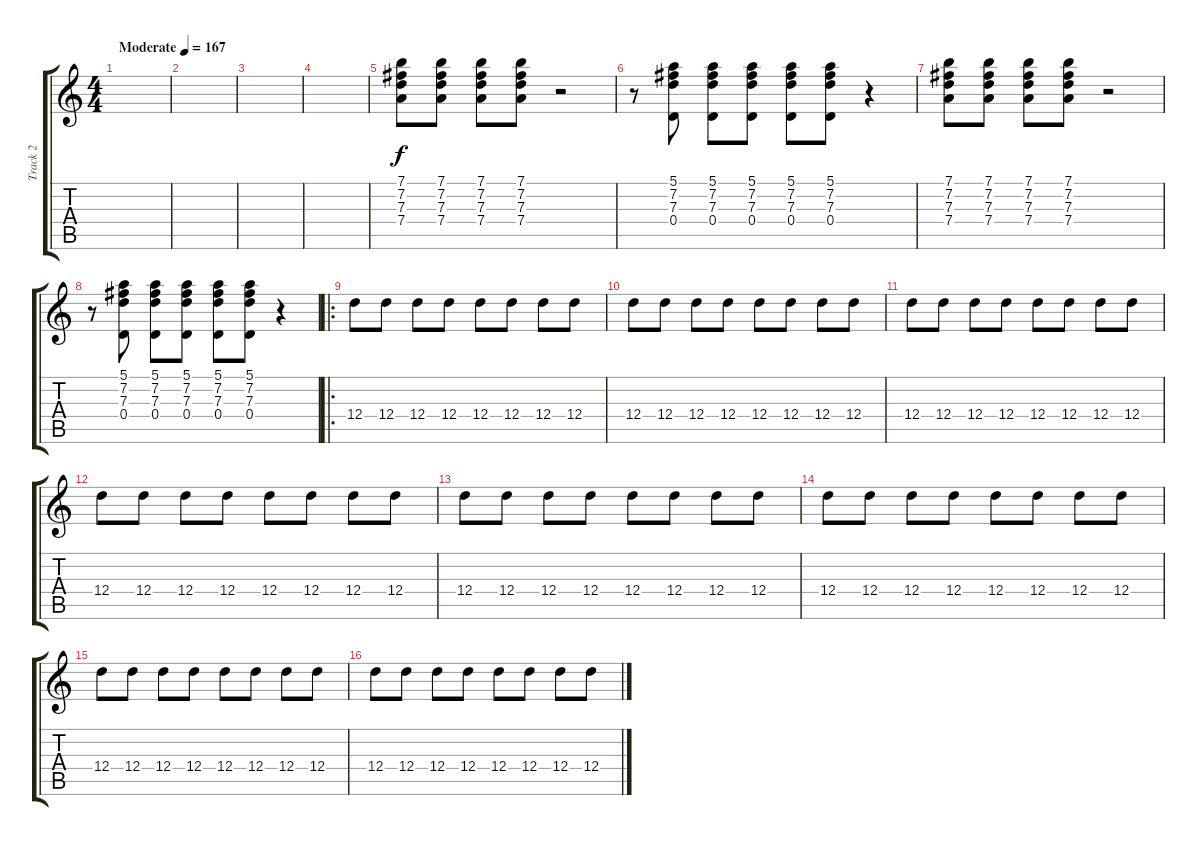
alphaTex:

\track ("Track 2" "Track 2") {instrument overdrivenguitar}
\staff {score tabs}
\tuning (E4 B3 G3 D3 A2 E2) {hide}
\ts (4 4)
\tempo (167 "Moderate")
\clef g2
\ks c
|
|
|
|
(7.1 7.2 7.3 7.4).8 (7.1 7.2 7.3 7.4).8 (7.1 7.2 7.3 7.4).8 (7.1 7.2 7.3 7.4).8 r.2 |
r.8 (5.1 7.2 7.3 0.4).8 (5.1 7.2 7.3 0.4).8 (5.1 7.2 7.3 0.4).8 (5.1 7.2 7.3 0.4).8 (5.1 7.2 7.3 0.4).8 r.4 |
(7.1 7.2 7.3 7.4).8 (7.1 7.2 7.3 7.4).8 (7.1 7.2 7.3 7.4).8 (7.1 7.2 7.3 7.4).8 r.2 |
r.8 (5.1 7.2 7.3 0.4).8 (5.1 7.2 7.3 0.4).8 (5.1 7.2 7.3 0.4).8 (5.1 7.2 7.3 0.4).8 (5.1 7.2 7.3 0.4).8 r.4 |
\ro
12.4.8 12.4.8 12.4.8 12.4.8 12.4.8 12.4.8 12.4.8 12.4.8 |
12.4.8 12.4.8 12.4.8 12.4.8 12.4.8 12.4.8 12.4.8 12.4.8 |
12.4.8 12.4.8 12.4.8 12.4.8 12.4.8 12.4.8 12.4.8 12.4.8 |
12.4.8 12.4.8 12.4.8 12.4.8 12.4.8 12.4.8 12.4.8 12.4.8 |
12.4.8 12.4.8 12.4.8 12.4.8 12.4.8 12.4.8 12.4.8 12.4.8 |
12.4.8 12.4.8 12.4.8 12.4.8 12.4.8 12.4.8 12.4.8 12.4.8 |
12.4.8 12.4.8 12.4.8 12.4.8 12.4.8 12.4.8 12.4.8 12.4.8 |
12.4.8 12.4.8 12.4.8 12.4.8 12.4.8 12.4.8 12.4.8 12.4.8
